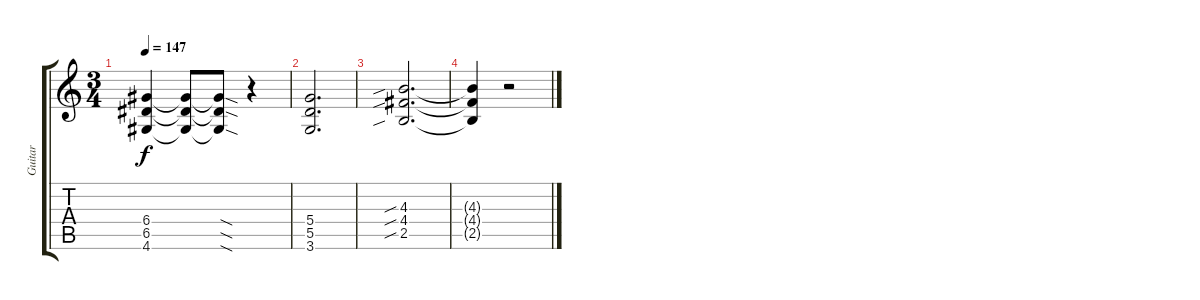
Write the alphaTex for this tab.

\track ("Guitar" "Guitar") {instrument distortionguitar}
\staff {score tabs}
\tuning (E4 B3 G3 D3 A2 E2) {hide}
\ts (3 4)
\tempo 147
\clef g2
\ks c
(6.4 6.5 4.6).4{dy f} (6.4{t} 6.5{t} 4.6{t}).8 (6.4{sod t} 6.5{sod t} 4.6{sod t}).8 r.4 |
(5.4 5.5 3.6).2{d} |
(4.3{sib} 4.4{sib} 2.5{sib}).2{d} |
(4.3{t} 4.4{t} 2.5{t}).4 r.2
